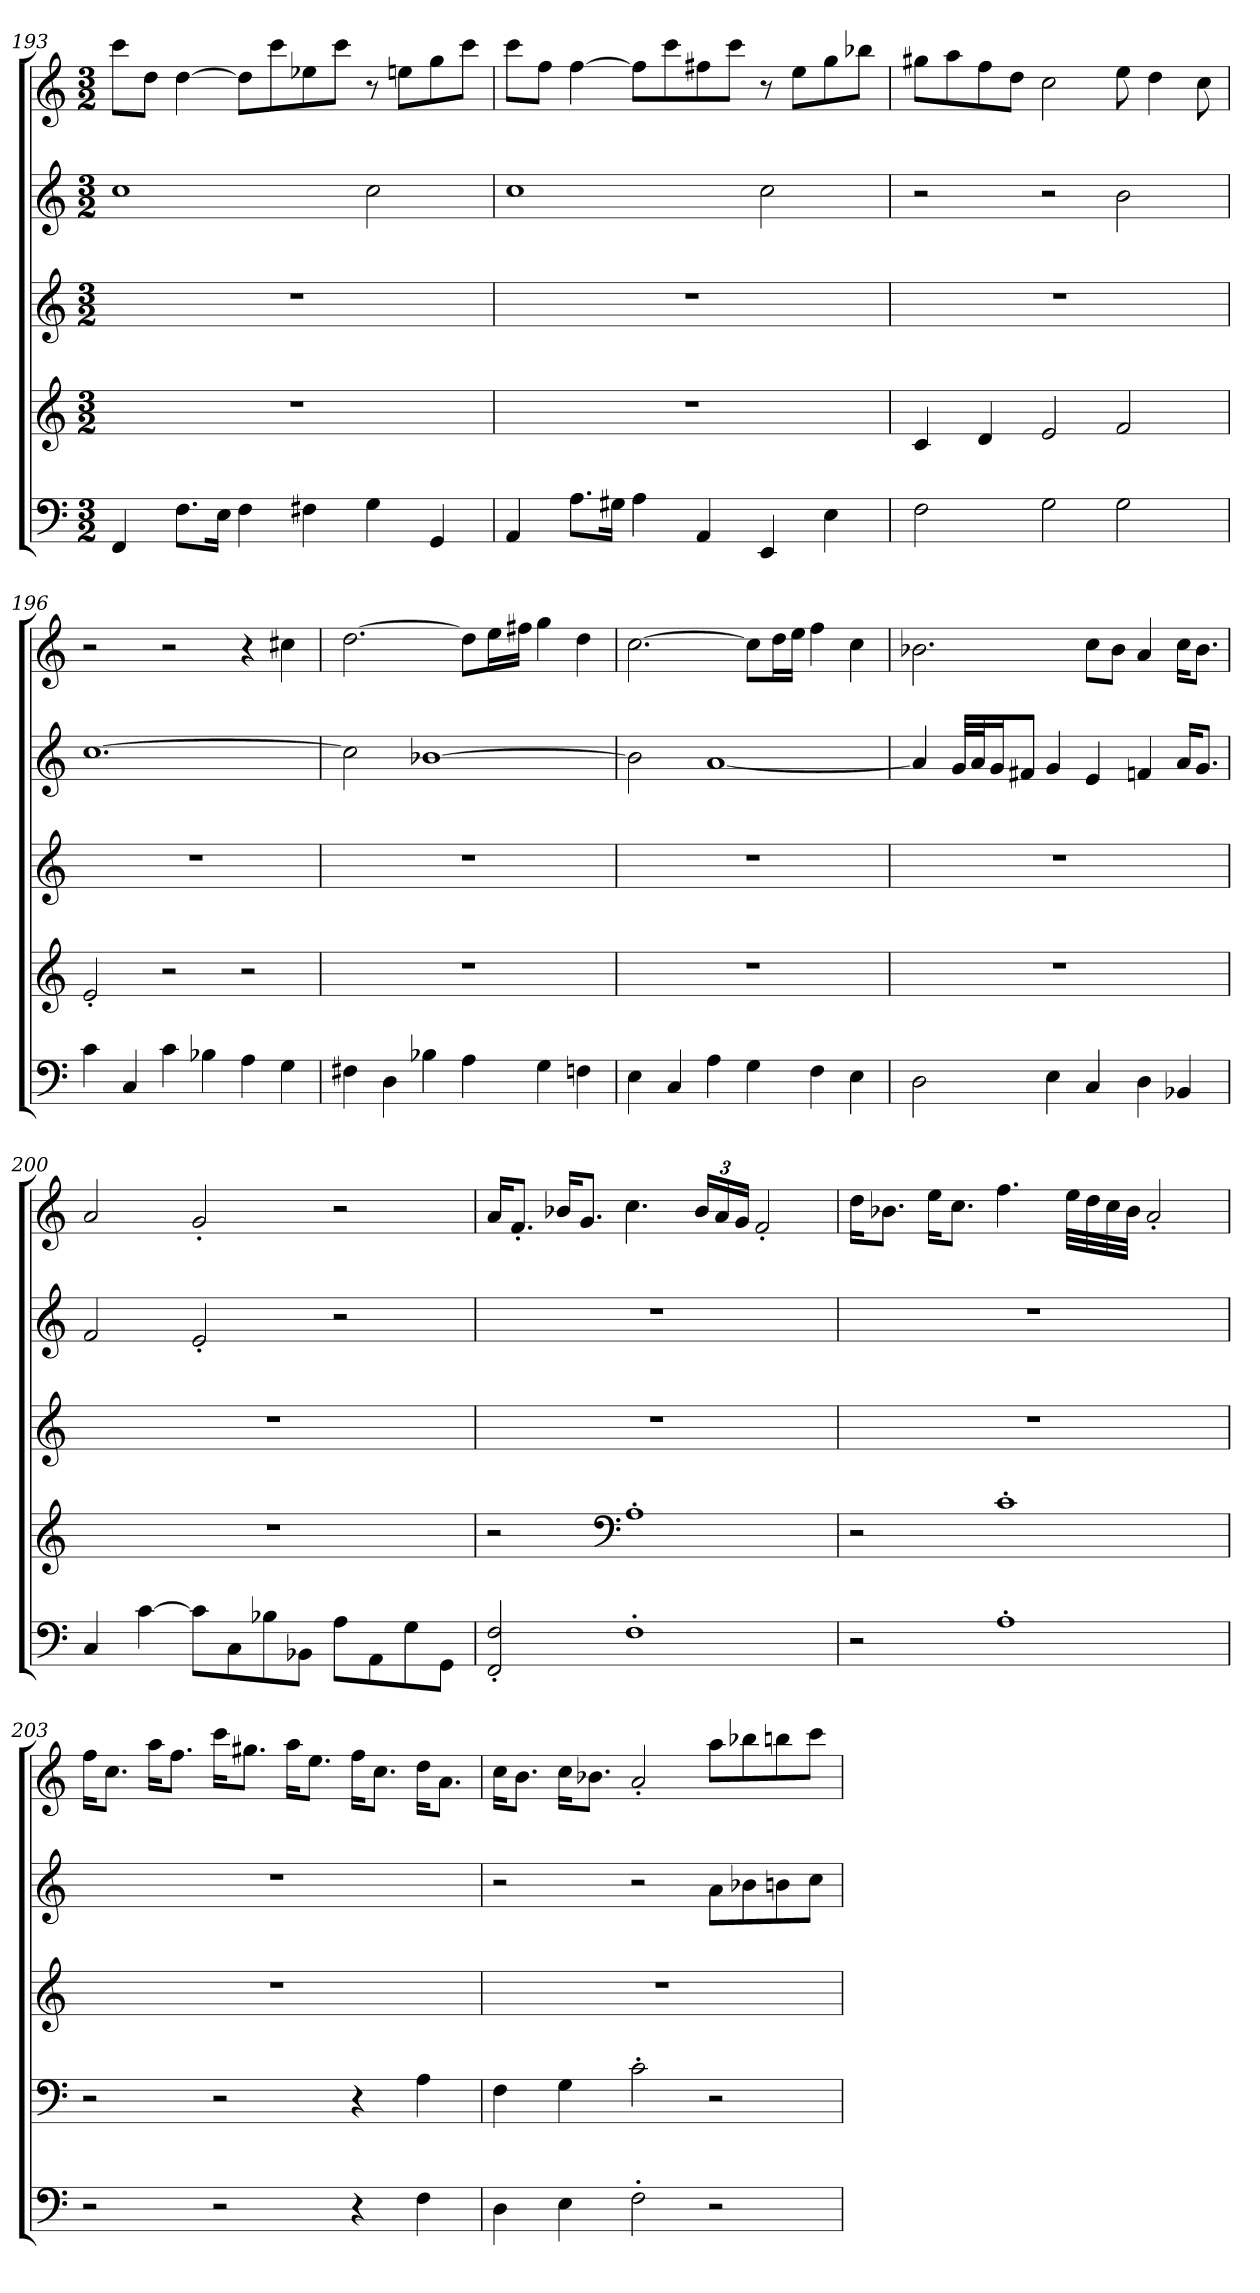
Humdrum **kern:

**kern	**kern	**kern	**kern	**kern
*part5	*part4	*part3	*part2	*part1
*staff5	*staff4	*staff3	*staff2	*staff1
!!LO:LB:g=z
*clefF4	*clefG2	*clefG2	*clefG2	*clefG2
*k[]	*k[]	*k[]	*k[]	*k[]
*M3/2	*M3/2	*M3/2	*M3/2	*M3/2
*MM77	*MM77	*MM77	*MM77	*MM77
=193	=193	=193	=193	=193
4FF/	1.r	1.r	1cc	8ccc\L
.	.	.	.	8dd\J
8.F\L	.	.	.	[4dd\
16E\Jk	.	.	.	.
4F\	.	.	.	8dd\L]
.	.	.	.	8ccc\
4F#X\	.	.	.	8ee-X\
.	.	.	.	8ccc\J
4G\	.	.	2cc\	8r
.	.	.	.	8een\L
4GG/	.	.	.	8gg\
.	.	.	.	8ccc\J
=194	=194	=194	=194	=194
*	*	*	*	*MM77
4AA/	1.r	1.r	1cc	8ccc\L
.	.	.	.	8ff\J
8.A\L	.	.	.	[4ff\
16G#X\Jk	.	.	.	.
4A\	.	.	.	8ff\L]
.	.	.	.	8ccc\
4AA/	.	.	.	8ff#X\
.	.	.	.	8ccc\J
4EE/	.	.	2cc\	8r
.	.	.	.	8ee\L
4E\	.	.	.	8gg\
.	.	.	.	8bb-X\J
=195	=195	=195	=195	=195
*	*	*	*	*MM77
2F\	4c/	1.r	2r	8gg#X\L
.	.	.	.	8aa\
.	4d/	.	.	8ff\
.	.	.	.	8dd\J
2G\	2e/	.	2r	2cc\
2G\	2f/	.	2b\	8ee\
.	.	.	.	4dd\
.	.	.	.	8cc\
!!LO:PB:g=z
=196	=196	=196	=196	=196
4c\	2e'/	1.r	[1.cc	2r
4C/	.	.	.	.
4c\	2r	.	.	2r
4B-X\	.	.	.	.
4A\	2r	.	.	4r
4G\	.	.	.	4cc#X\
=197	=197	=197	=197	=197
*	*	*	*	*MM77
4F#X\	1.r	1.r	2cc\]	[2.dd\
4D\	.	.	.	.
4B-X\	.	.	[1b-X	.
4A\	.	.	.	8dd\L]
.	.	.	.	16ee\L
.	.	.	.	16ff#X\JJ
4G\	.	.	.	4gg\
4Fn\	.	.	.	4dd\
=198	=198	=198	=198	=198
*	*	*	*	*MM77
4E\	1.r	1.r	2b-\]	[2.cc\
4C/	.	.	.	.
4A\	.	.	[1a	.
4G\	.	.	.	8cc\L]
.	.	.	.	16dd\L
.	.	.	.	16ee\JJ
4F\	.	.	.	4ff\
4E\	.	.	.	4cc\
=199	=199	=199	=199	=199
*	*	*	*	*MM77
2D\	1.r	1.r	4a/]	2.b-X\
.	.	.	32g/LLL	.
.	.	.	32a/J	.
.	.	.	16g/J	.
.	.	.	8f#X/J	.
4E\	.	.	4g/	.
4C/	.	.	4e/	8cc\L
.	.	.	.	8b-\J
4D\	.	.	4fn/	4a/
4BB-X/	.	.	16a/KL	16cc\KL
.	.	.	8.g/J	8.b-\J
!!LO:LB:g=z
=200	=200	=200	=200	=200
4C/	1.r	1.r	2f/	2a/
[4c\	.	.	.	.
8c\L]	.	.	2e'/	2g'/
8C\	.	.	.	.
8B-X\	.	.	.	.
8BB-X\J	.	.	.	.
8A\L	.	.	2r	2r
8AA\	.	.	.	.
8G\	.	.	.	.
8GG\J	.	.	.	.
=201	=201	=201	=201	=201
*	*	*	*	*MM77
2FF/' 2F/'	2r	1.r	1.r	16a/KL
.	.	.	.	8.f'/J
.	.	.	.	16b-X/KL
.	.	.	.	8.g/J
*	*clefF4	*	*	*
1F'	1A'	.	.	4.cc\
*	*	*	*	*Xbrackettup
.	.	.	.	24b-/LL
.	.	.	.	24a/
.	.	.	.	24g/JJ
.	.	.	.	2f'/
=202	=202	=202	=202	=202
*	*	*	*	*MM77
2r	2r	1.r	1.r	16dd\KL
.	.	.	.	8.b-X\J
.	.	.	.	16ee\KL
.	.	.	.	8.cc\J
1A'	1c'	.	.	4.ff\
.	.	.	.	32ee\LLL
.	.	.	.	32dd\
.	.	.	.	32cc\
*	*	*	*	*MM74
.	.	.	.	32b-\JJJ
.	.	.	.	2a'/
!!LO:PB:g=z
=203	=203	=203	=203	=203
*	*	*	*	*MM77
2r	2r	1.r	1.r	16ff\KL
.	.	.	.	8.cc\J
.	.	.	.	16aa\KL
.	.	.	.	8.ff\J
2r	2r	.	.	16ccc\KL
.	.	.	.	8.gg#X\J
.	.	.	.	16aa\KL
.	.	.	.	8.ee\J
4r	4r	.	.	16ff\KL
.	.	.	.	8.cc\J
4F\	4A\	.	.	16dd\KL
.	.	.	.	8.a\J
=204	=204	=204	=204	=204
4D\	4F\	1.r	2r	16cc\KL
.	.	.	.	8.b\J
4E\	4G\	.	.	16cc\KL
.	.	.	.	8.b-X\J
2F'\	2c'\	.	2r	2a'/
2r	2r	.	8a\L	8aa\L
.	.	.	8b-X\	8bb-X\
.	.	.	8bn\	8bbn\
.	.	.	8cc\J	8ccc\J
=	=	=	=	=
*-	*-	*-	*-	*-
